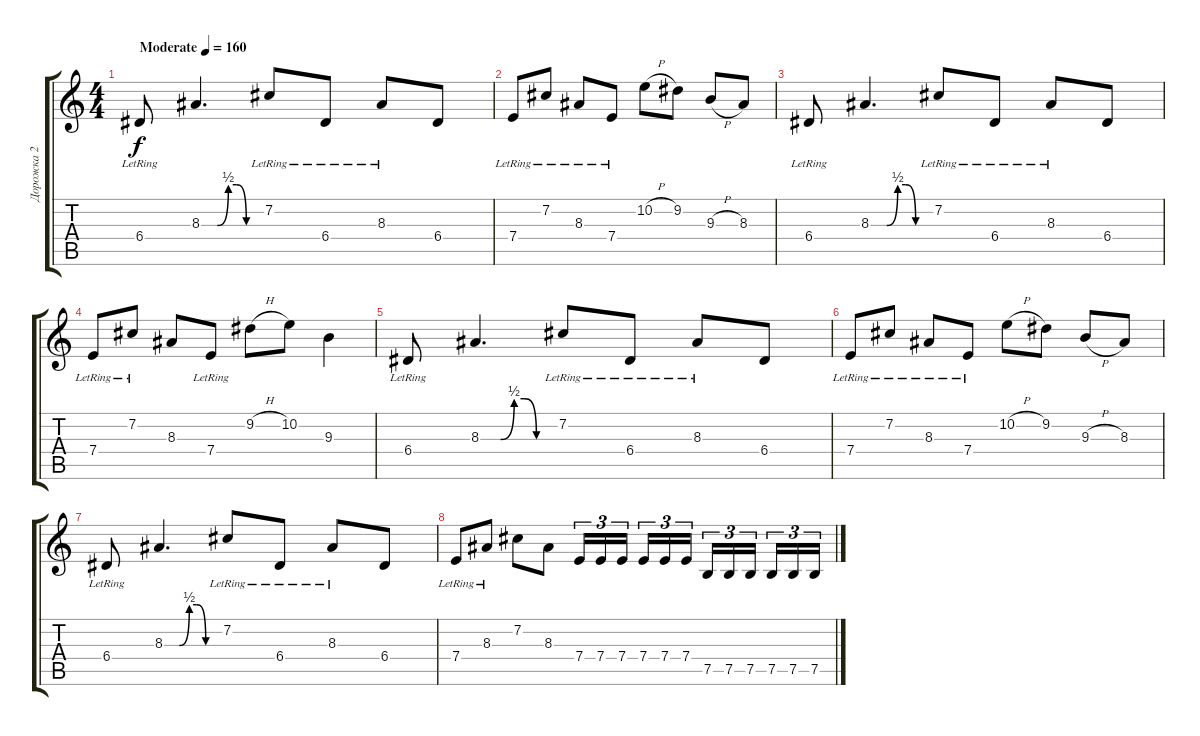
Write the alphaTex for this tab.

\track ("Дорожка 2" "Дорожка 2") {instrument distortionguitar}
\staff {score tabs}
\tuning (B3 Gb3 D3 A2 E2 B1) {hide}
\ts (4 4)
\tempo (160 "Moderate")
\clef g2
\ks c
6.4{lr}.8{dy f instrument acousticguitarnylon} 8.3{be (custom 0 0 16 0 27 2 35 2 45 0 60 0)}.4{d} 7.2{lr}.8 6.4{lr}.8 8.3{lr}.8 6.4.8 |
7.4{lr}.8 7.2{lr}.8 8.3{lr}.8 7.4{lr}.8 10.2{h}.8 9.2.8 9.3{h}.8 8.3.8 |
6.4{lr}.8 8.3{be (custom 0 0 16 0 27 2 35 2 45 0 60 0)}.4{d} 7.2{lr}.8 6.4{lr}.8 8.3{lr}.8 6.4.8 |
7.4{lr}.8 7.2{lr}.8 8.3.8 7.4{lr}.8 9.2{h}.8 10.2.8 9.3.4 |
6.4{lr}.8 8.3{be (custom 0 0 16 0 27 2 35 2 45 0 60 0)}.4{d} 7.2{lr}.8 6.4{lr}.8 8.3{lr}.8 6.4.8 |
7.4{lr}.8 7.2{lr}.8 8.3{lr}.8 7.4{lr}.8 10.2{h}.8 9.2.8 9.3{h}.8 8.3.8 |
6.4{lr}.8 8.3{be (custom 0 0 16 0 27 2 35 2 45 0 60 0)}.4{d} 7.2{lr}.8 6.4{lr}.8 8.3{lr}.8 6.4.8 |
7.4{lr}.8 8.3{lr}.8 7.2.8 8.3.8 7.4.16{tu (3 2) instrument distortionguitar} 7.4.16{tu (3 2)} 7.4.16{tu (3 2) beam splitsecondary} 7.4.16{tu (3 2)} 7.4.16{tu (3 2)} 7.4.16{tu (3 2)} 7.5.16{tu (3 2)} 7.5.16{tu (3 2)} 7.5.16{tu (3 2) beam splitsecondary} 7.5.16{tu (3 2)} 7.5.16{tu (3 2)} 7.5.16{tu (3 2)}
